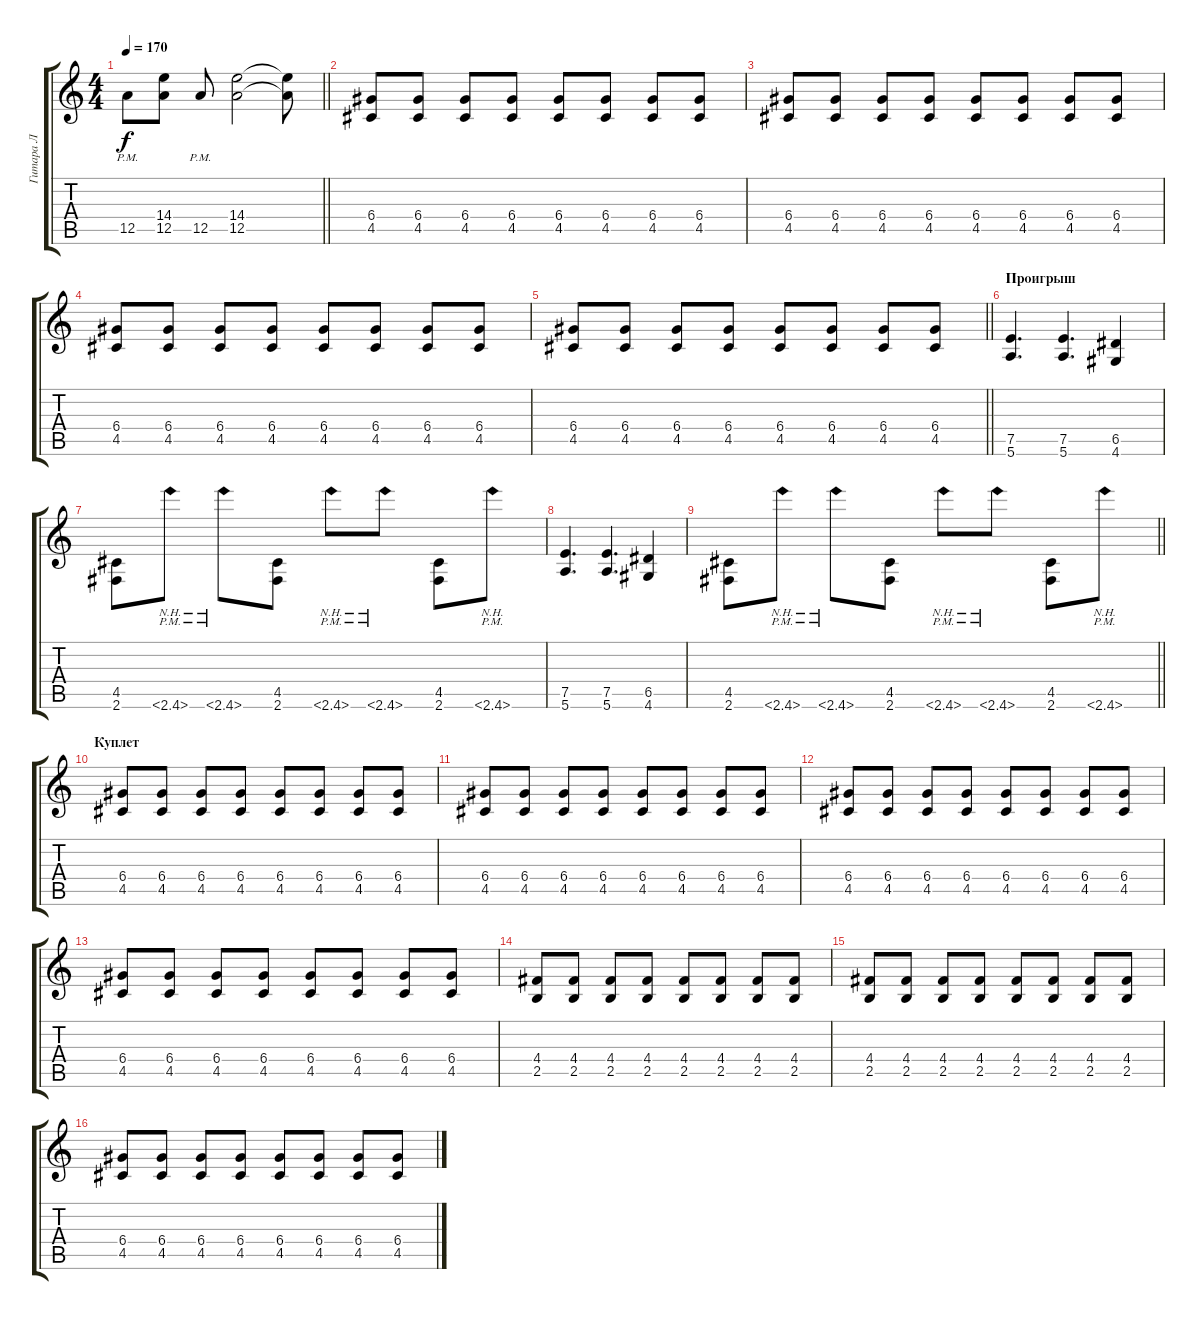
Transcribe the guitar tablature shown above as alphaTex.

\track ("Гитара Л" "Гитара Л") {instrument distortionguitar}
\staff {score tabs}
\tuning (E4 B3 G3 D3 A2 E2) {hide}
\ts (4 4)
\tempo 170
\clef g2
\barLineRight lightlight
\ks c
12.5{pm}.8{dy f} (14.4 12.5).8 12.5{pm}.8 (14.4 12.5).2 (14.4{t} 12.5{t}).8 |
\section ("" " ")
(6.4 4.5).8 (6.4 4.5).8 (6.4 4.5).8 (6.4 4.5).8 (6.4 4.5).8 (6.4 4.5).8 (6.4 4.5).8 (6.4 4.5).8 |
(6.4 4.5).8 (6.4 4.5).8 (6.4 4.5).8 (6.4 4.5).8 (6.4 4.5).8 (6.4 4.5).8 (6.4 4.5).8 (6.4 4.5).8 |
(6.4 4.5).8 (6.4 4.5).8 (6.4 4.5).8 (6.4 4.5).8 (6.4 4.5).8 (6.4 4.5).8 (6.4 4.5).8 (6.4 4.5).8 |
\barLineRight lightlight
(6.4 4.5).8 (6.4 4.5).8 (6.4 4.5).8 (6.4 4.5).8 (6.4 4.5).8 (6.4 4.5).8 (6.4 4.5).8 (6.4 4.5).8 |
\section ("" "Проигрыш")
(7.5 5.6).4{d} (7.5 5.6).4{d} (6.5 4.6).4 |
(4.5 2.6).8 2.6{nh pm}.8 2.6{nh pm}.8 (4.5 2.6).8 2.6{nh pm}.8 2.6{nh pm}.8 (4.5 2.6).8 2.6{nh pm}.8 |
(7.5 5.6).4{d} (7.5 5.6).4{d} (6.5 4.6).4 |
\barLineRight lightlight
(4.5 2.6).8 2.6{nh pm}.8 2.6{nh pm}.8 (4.5 2.6).8 2.6{nh pm}.8 2.6{nh pm}.8 (4.5 2.6).8 2.6{nh pm}.8 |
\section ("" "Куплет")
(6.4 4.5).8 (6.4 4.5).8 (6.4 4.5).8 (6.4 4.5).8 (6.4 4.5).8 (6.4 4.5).8 (6.4 4.5).8 (6.4 4.5).8 |
(6.4 4.5).8 (6.4 4.5).8 (6.4 4.5).8 (6.4 4.5).8 (6.4 4.5).8 (6.4 4.5).8 (6.4 4.5).8 (6.4 4.5).8 |
(6.4 4.5).8 (6.4 4.5).8 (6.4 4.5).8 (6.4 4.5).8 (6.4 4.5).8 (6.4 4.5).8 (6.4 4.5).8 (6.4 4.5).8 |
(6.4 4.5).8 (6.4 4.5).8 (6.4 4.5).8 (6.4 4.5).8 (6.4 4.5).8 (6.4 4.5).8 (6.4 4.5).8 (6.4 4.5).8 |
(4.4 2.5).8 (4.4 2.5).8 (4.4 2.5).8 (4.4 2.5).8 (4.4 2.5).8 (4.4 2.5).8 (4.4 2.5).8 (4.4 2.5).8 |
(4.4 2.5).8 (4.4 2.5).8 (4.4 2.5).8 (4.4 2.5).8 (4.4 2.5).8 (4.4 2.5).8 (4.4 2.5).8 (4.4 2.5).8 |
(6.4 4.5).8 (6.4 4.5).8 (6.4 4.5).8 (6.4 4.5).8 (6.4 4.5).8 (6.4 4.5).8 (6.4 4.5).8 (6.4 4.5).8
